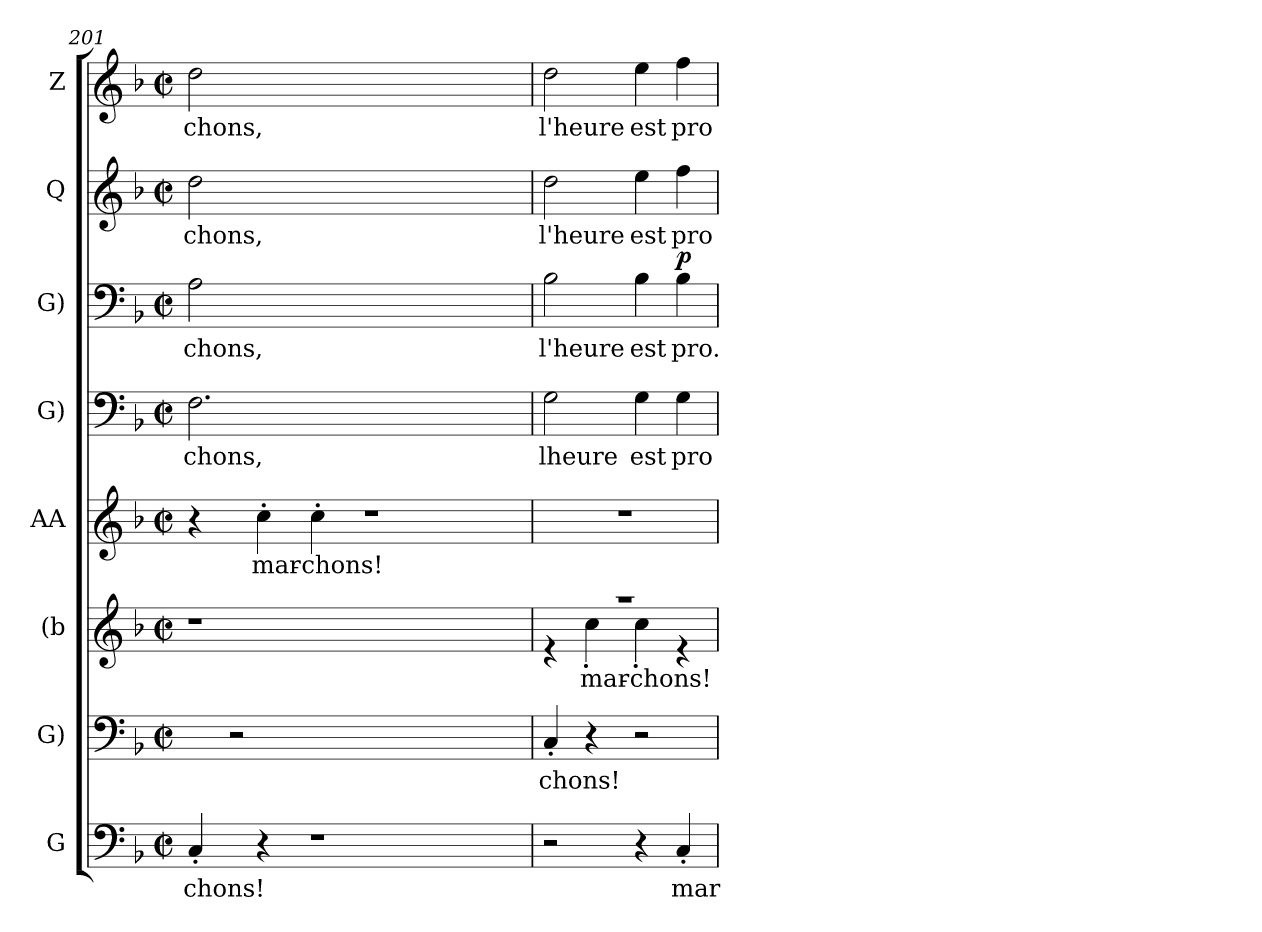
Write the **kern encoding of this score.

**kern	**text	**kern	**text	**kern	**text	**kern	**text	**kern	**text	**kern	**text	**dynam	**kern	**text	**kern	**text
*part8	*part8	*part7	*part7	*part6	*part6	*part5	*part5	*part4	*part4	*part3	*part3	*part3	*part2	*part2	*part1	*part1
*staff8	*staff8	*staff7	*staff7	*staff6	*staff6	*staff5	*staff5	*staff4	*staff4	*staff3	*staff3	*staff3	*staff2	*staff2	*staff1	*staff1
*I"G	*	*I"G)	*	*I"(b	*	*I"AA	*	*I"G)	*	*I"G)	*	*	*I"Q	*	*I"Z	*
*clefF4	*	*clefF4	*	*clefG2	*	*clefG2	*	*clefF4	*	*clefF4	*	*	*clefG2	*	*clefG2	*
*k[b-]	*	*k[b-]	*	*k[b-]	*	*k[b-]	*	*k[b-]	*	*k[b-]	*	*	*k[b-]	*	*k[b-]	*
*M2/2	*	*M2/2	*	*M2/2	*	*M2/2	*	*M2/2	*	*M2/2	*	*	*M2/2	*	*M2/2	*
*met(c|)	*	*met(c|)	*	*met(c|)	*	*met(c|)	*	*met(c|)	*	*met(c|)	*	*	*met(c|)	*	*met(c|)	*
=201	=201	=201	=201	=201	=201	=201	=201	=201	=201	=201	=201	=201	=201	=201	=201	=201
4C'<i/	chons!	4ryy	.	1r	.	4r	.	2.Fi\	chons,	2Ai\	chons,	.	2ddi\	chons,	2ddi\	chons,
8ryy	.	2r	.	.	.	8ryy	.	.	.	.	.	.	.	.	.	.
4r	.	.	.	.	.	4cc'>i\	mar-	.	.	.	.	.	.	.	.	.
.	.	.	.	.	.	.	.	.	.	2ryy	.	.	2ryy	.	2ryy	.
1r	.	.	.	.	.	4cc'>i\	chons!	.	.	.	.	.	.	.	.	.
.	.	4ryy	.	.	.	.	.	4ryy	.	.	.	.	.	.	.	.
.	.	.	.	.	.	1r	.	.	.	.	.	.	.	.	.	.
.	.	1ryy	.	1ryy	.	.	.	1ryy	.	1ryy	.	.	1ryy	.	1ryy	.
4.ryy	.	.	.	.	.	.	.	.	.	.	.	.	.	.	.	.
.	.	.	.	.	.	8ryy	.	.	.	.	.	.	.	.	.	.
=202	=202	=202	=202	=202	=202	=202	=202	=202	=202	=202	=202	=202	=202	=202	=202	=202
*	*	*	*	*^	*	*	*	*	*	*	*	*	*	*	*	*
2r	.	4C'<i/	chons!	1r	4r	.	1r	.	2Gi\	lheure	2B-i\	l'heure	.	2ddi\	l'heure	2ddi\	l'heure
.	.	4r	.	.	4cc'>j\	mar-	.	.	.	.	.	.	.	.	.	.	.
4r	.	2r	.	.	4cc'>j\	chons!	.	.	4Gi\	est	4B-i\	est	.	4eei\	est	4eei\	est
!	!	!	!	!	!	!	!	!	!	!	!	!	!LO:DY:a	!	!	!	!
4C'<i/	mar-	.	.	.	4r	.	.	.	4Gi\	pro	4B-i\	pro.	p	4ffi\	pro	4ffi\	pro
*	*	*	*	*v	*v	*	*	*	*	*	*	*	*	*	*	*	*
=	=	=	=	=	=	=	=	=	=	=	=	=	=	=	=	=
*-	*-	*-	*-	*-	*-	*-	*-	*-	*-	*-	*-	*-	*-	*-	*-	*-
